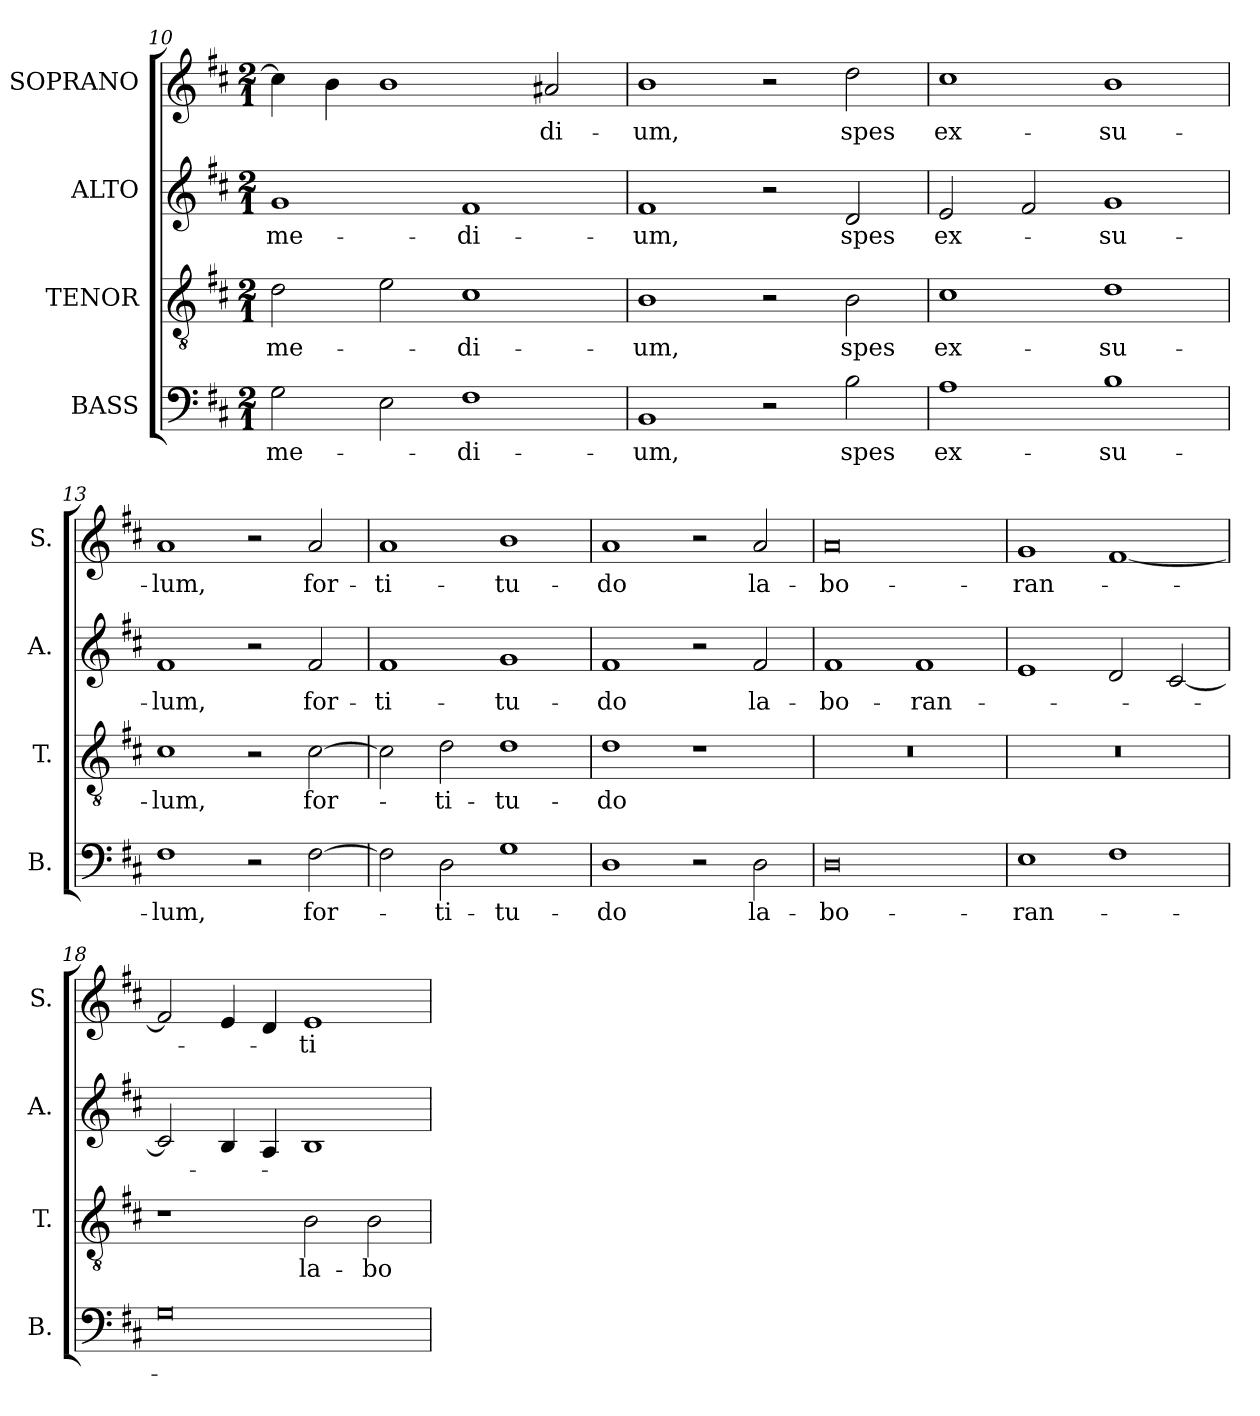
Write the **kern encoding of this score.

**kern	**text	**kern	**text	**kern	**text	**kern	**text
*part4	*part4	*part3	*part3	*part2	*part2	*part1	*part1
*staff4	*staff4	*staff3	*staff3	*staff2	*staff2	*staff1	*staff1
*I"BASS	*	*I"TENOR	*	*I"ALTO	*	*I"SOPRANO	*
*I'B.	*	*I'T.	*	*I'A.	*	*I'S.	*
!!LO:LB:g=z
*clefF4	*	*clefGv2	*	*clefG2	*	*clefG2	*
*	*	*ITrd7c12	*	*	*	*	*
*k[f#c#]	*	*k[f#c#]	*	*k[f#c#]	*	*k[f#c#]	*
*D:	*	*D:	*	*D:	*	*D:	*
*M2/1	*	*M2/1	*	*M2/1	*	*M2/1	*
=10	=10	=10	=10	=10	=10	=10	=10
!	!LO:LY:b:color=#000000	!	!	!	!	!	!
!	!	!	!LO:LY:b:color=#000000	!	!	!	!
!	!	!	!	!	!LO:LY:b:color=#000000	!	!
2Gi\	-me-	2Di\	-me-	1gi	-me-	4cc#i\]	.
.	.	.	.	.	.	4bi\	.
2Ei\	.	2Ei\	.	.	.	1bi	.
!	!LO:LY:b:color=#000000	!	!	!	!	!	!
!	!	!	!LO:LY:b:color=#000000	!	!	!	!
!	!	!	!	!	!LO:LY:b:color=#000000	!	!
1F#i	-di-	1C#i	-di-	1f#i	-di-	.	.
!	!	!	!	!	!	!	!LO:LY:b:color=#000000
.	.	.	.	.	.	2a#Xi/	-di-
=11	=11	=11	=11	=11	=11	=11	=11
!	!LO:LY:b:color=#000000	!	!	!	!	!	!
!	!	!	!LO:LY:b:color=#000000	!	!	!	!
!	!	!	!	!	!LO:LY:b:color=#000000	!	!
!	!	!	!	!	!	!	!LO:LY:b:color=#000000
1BBi	-um,	1BBi	-um,	1f#i	-um,	1bi	-um,
2r	.	2r	.	2r	.	2r	.
!	!LO:LY:b:color=#000000	!	!	!	!	!	!
!	!	!	!LO:LY:b:color=#000000	!	!	!	!
!	!	!	!	!	!LO:LY:b:color=#000000	!	!
!	!	!	!	!	!	!	!LO:LY:b:color=#000000
2Bi\	spes	2BBi\	spes	2di/	spes	2ddi\	spes
=12	=12	=12	=12	=12	=12	=12	=12
!	!LO:LY:b:color=#000000	!	!	!	!	!	!
!	!	!	!LO:LY:b:color=#000000	!	!	!	!
!	!	!	!	!	!LO:LY:b:color=#000000	!	!
!	!	!	!	!	!	!	!LO:LY:b:color=#000000
1Ai	ex-	1C#i	ex-	2ei/	ex-	1cc#i	ex-
.	.	.	.	2f#i/	.	.	.
!	!LO:LY:b:color=#000000	!	!	!	!	!	!
!	!	!	!LO:LY:b:color=#000000	!	!	!	!
!	!	!	!	!	!LO:LY:b:color=#000000	!	!
!	!	!	!	!	!	!	!LO:LY:b:color=#000000
1Bi	-su-	1Di	-su-	1gi	-su-	1bi	-su-
=13	=13	=13	=13	=13	=13	=13	=13
!	!LO:LY:b:color=#000000	!	!	!	!	!	!
!	!	!	!LO:LY:b:color=#000000	!	!	!	!
!	!	!	!	!	!LO:LY:b:color=#000000	!	!
!	!	!	!	!	!	!	!LO:LY:b:color=#000000
1F#i	-lum,	1C#i	-lum,	1f#i	-lum,	1ai	-lum,
2r	.	2r	.	2r	.	2r	.
!	!LO:LY:b:color=#000000	!	!	!	!	!	!
!	!	!	!LO:LY:b:color=#000000	!	!	!	!
!	!	!	!	!	!LO:LY:b:color=#000000	!	!
!	!	!	!	!	!	!	!LO:LY:b:color=#000000
[2F#i\	for-	[2C#i\	for-	2f#i/	for-	2ai/	for-
=14	=14	=14	=14	=14	=14	=14	=14
!	!	!	!	!	!LO:LY:b:color=#000000	!	!
!	!	!	!	!	!	!	!LO:LY:b:color=#000000
2F#i\]	.	2C#i\]	.	1f#i	-ti-	1ai	-ti-
!	!LO:LY:b:color=#000000	!	!	!	!	!	!
!	!	!	!LO:LY:b:color=#000000	!	!	!	!
2Di\	-ti-	2Di\	-ti-	.	.	.	.
!	!LO:LY:b:color=#000000	!	!	!	!	!	!
!	!	!	!LO:LY:b:color=#000000	!	!	!	!
!	!	!	!	!	!LO:LY:b:color=#000000	!	!
!	!	!	!	!	!	!	!LO:LY:b:color=#000000
1Gi	-tu-	1Di	-tu-	1gi	-tu-	1bi	-tu-
=15	=15	=15	=15	=15	=15	=15	=15
!	!LO:LY:b:color=#000000	!	!	!	!	!	!
!	!	!	!LO:LY:b:color=#000000	!	!	!	!
!	!	!	!	!	!LO:LY:b:color=#000000	!	!
!	!	!	!	!	!	!	!LO:LY:b:color=#000000
1Di	-do	1Di	-do	1f#i	-do	1ai	-do
2r	.	1r	.	2r	.	2r	.
!	!LO:LY:b:color=#000000	!	!	!	!	!	!
!	!	!	!	!	!LO:LY:b:color=#000000	!	!
!	!	!	!	!	!	!	!LO:LY:b:color=#000000
2Di\	la-	.	.	2f#i/	la-	2ai/	la-
=16	=16	=16	=16	=16	=16	=16	=16
!	!LO:LY:b:color=#000000	!LO:N:vis=1	!	!	!	!	!
!	!	!	!	!	!LO:LY:b:color=#000000	!	!
!	!	!	!	!	!	!	!LO:LY:b:color=#000000
0Di	-bo-	0r	.	1f#i	-bo-	0ai	-bo-
!	!	!	!	!	!LO:LY:b:color=#000000	!	!
.	.	.	.	1f#i	-ran-	.	.
=17	=17	=17	=17	=17	=17	=17	=17
!	!LO:LY:b:color=#000000	!LO:N:vis=1	!	!	!	!	!
!	!	!	!	!	!	!	!LO:LY:b:color=#000000
1Ei	-ran-	0r	.	1ei	.	1gi	-ran-
1F#i	.	.	.	2di/	.	[1f#i	.
.	.	.	.	[2c#i/	.	.	.
!!LO:LB:g=z
=18	=18	=18	=18	=18	=18	=18	=18
0Gi	.	1r	.	2c#i/]	.	2f#i/]	.
.	.	.	.	4Bi/	.	4ei/	.
.	.	.	.	4Ai/	.	4di/	.
!	!	!	!LO:LY:b:color=#000000	!	!	!	!
!	!	!	!	!	!	!	!LO:LY:b:color=#000000
.	.	2BBi\	la-	1Bi	.	1ei	-ti-
!	!	!	!LO:LY:b:color=#000000	!	!	!	!
.	.	2BBi\	-bo-	.	.	.	.
=	=	=	=	=	=	=	=
*-	*-	*-	*-	*-	*-	*-	*-
